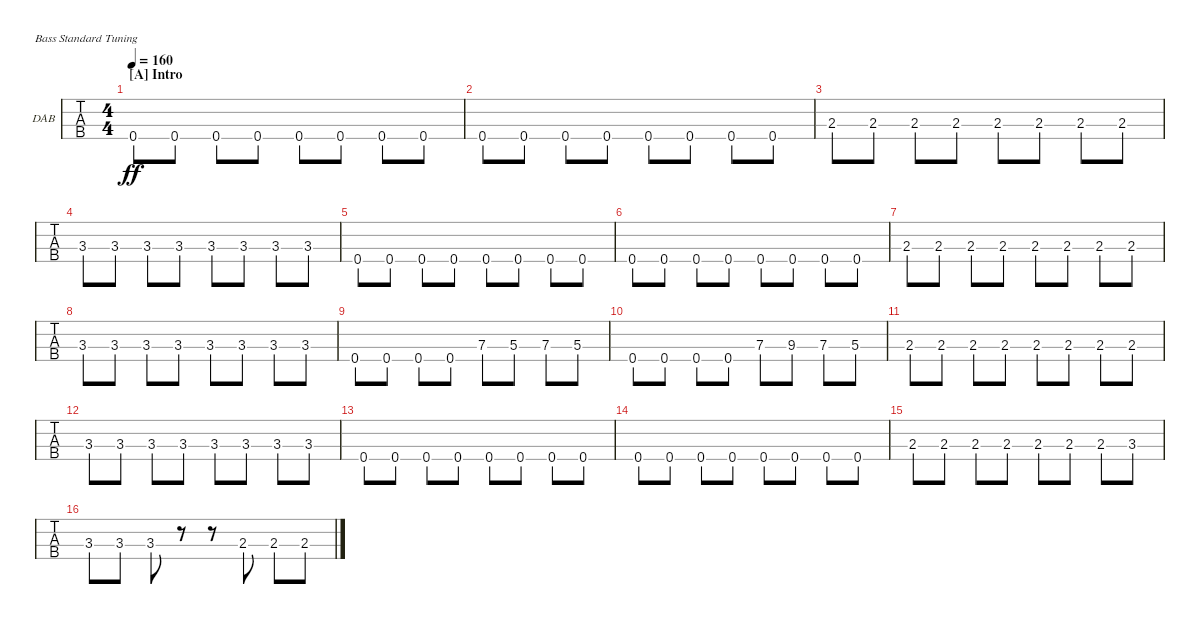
\defaultSystemsLayout 4
\bracketExtendMode groupsimilarinstruments
\firstSystemTrackNameOrientation horizontal
\otherSystemsTrackNameOrientation horizontal
\track ("Dan Andriano - Bass" "DAB") {instrument electricbassfinger}
\staff {tabs}
\tuning (G2 D2 A1 E1)
\ts (4 4)
\section ("A" "Intro")
\tempo 160
\clef f4
\scale
0.487395
\ks c
0.4.8{dy ff instrument electricbassfinger} 0.4.8 0.4.8 0.4.8 0.4.8 0.4.8 0.4.8 0.4.8 |
\scale
0.256303 0.4.8 0.4.8 0.4.8 0.4.8 0.4.8 0.4.8 0.4.8 0.4.8 |
\scale
0.256303 2.3.8 2.3.8 2.3.8 2.3.8 2.3.8 2.3.8 2.3.8 2.3.8 |
\scale
0.333333 3.3.8 3.3.8 3.3.8 3.3.8 3.3.8 3.3.8 3.3.8 3.3.8 |
\scale
0.333333 0.4.8 0.4.8 0.4.8 0.4.8 0.4.8 0.4.8 0.4.8 0.4.8 |
\scale
0.333333 0.4.8 0.4.8 0.4.8 0.4.8 0.4.8 0.4.8 0.4.8 0.4.8 |
\scale
0.333333 2.3.8 2.3.8 2.3.8 2.3.8 2.3.8 2.3.8 2.3.8 2.3.8 |
\scale
0.333333 3.3.8 3.3.8 3.3.8 3.3.8 3.3.8 3.3.8 3.3.8 3.3.8 |
\scale
0.333333 0.4.8 0.4.8 0.4.8 0.4.8 7.3.8 5.3.8 7.3.8 5.3.8 |
\scale
0.333333 0.4.8 0.4.8 0.4.8 0.4.8 7.3.8 9.3.8 7.3.8 5.3.8 |
\scale
0.333333 2.3.8 2.3.8 2.3.8 2.3.8 2.3.8 2.3.8 2.3.8 2.3.8 |
\scale
0.333333 3.3.8 3.3.8 3.3.8 3.3.8 3.3.8 3.3.8 3.3.8 3.3.8 |
\scale
0.333333 0.4.8 0.4.8 0.4.8 0.4.8 0.4.8 0.4.8 0.4.8 0.4.8 |
\scale
0.333333 0.4.8 0.4.8 0.4.8 0.4.8 0.4.8 0.4.8 0.4.8 0.4.8 |
\scale
0.333333 2.3.8 2.3.8 2.3.8 2.3.8 2.3.8 2.3.8 2.3.8 3.3.8 |
3.3.8 3.3.8 3.3.8 r.8 r.8 2.3.8 2.3.8 2.3.8
